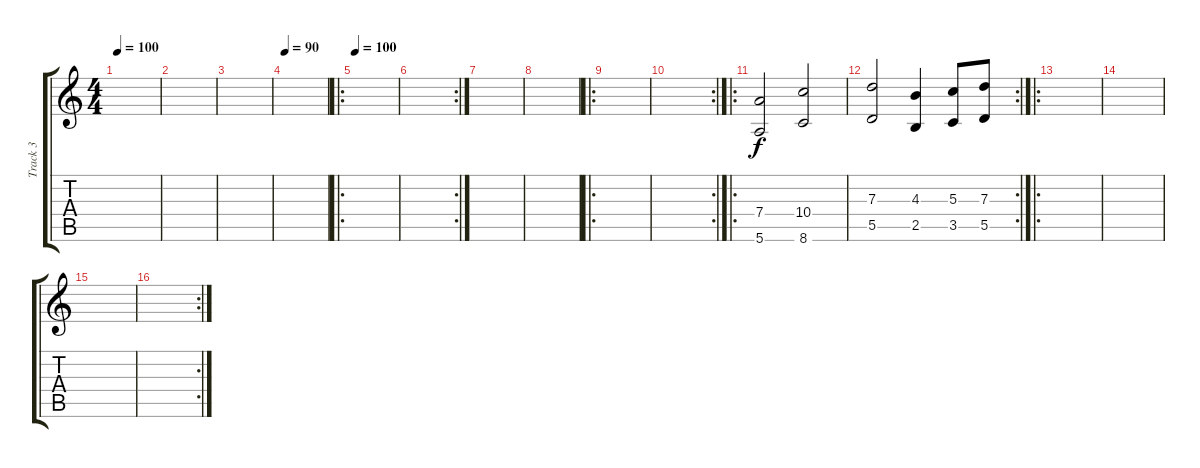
\track ("Track 3" "Track 3") {instrument distortionguitar}
\staff {score tabs}
\tuning (E4 B3 G3 D3 A2 E2) {hide}
\ts (4 4)
\tempo 100
\clef g2
\ks c
|
|
|
\tempo 90
|
\ro
\tempo 100
|
\rc 2
|
|
|
\ro
|
\rc 2
|
\ro
(7.4 5.6).2 (10.4 8.6).2 |
\rc 2
(7.3 5.5).2 (4.3 2.5).4 (5.3 3.5).8 (7.3 5.5).8 |
\ro
|
|
|
\rc 2
